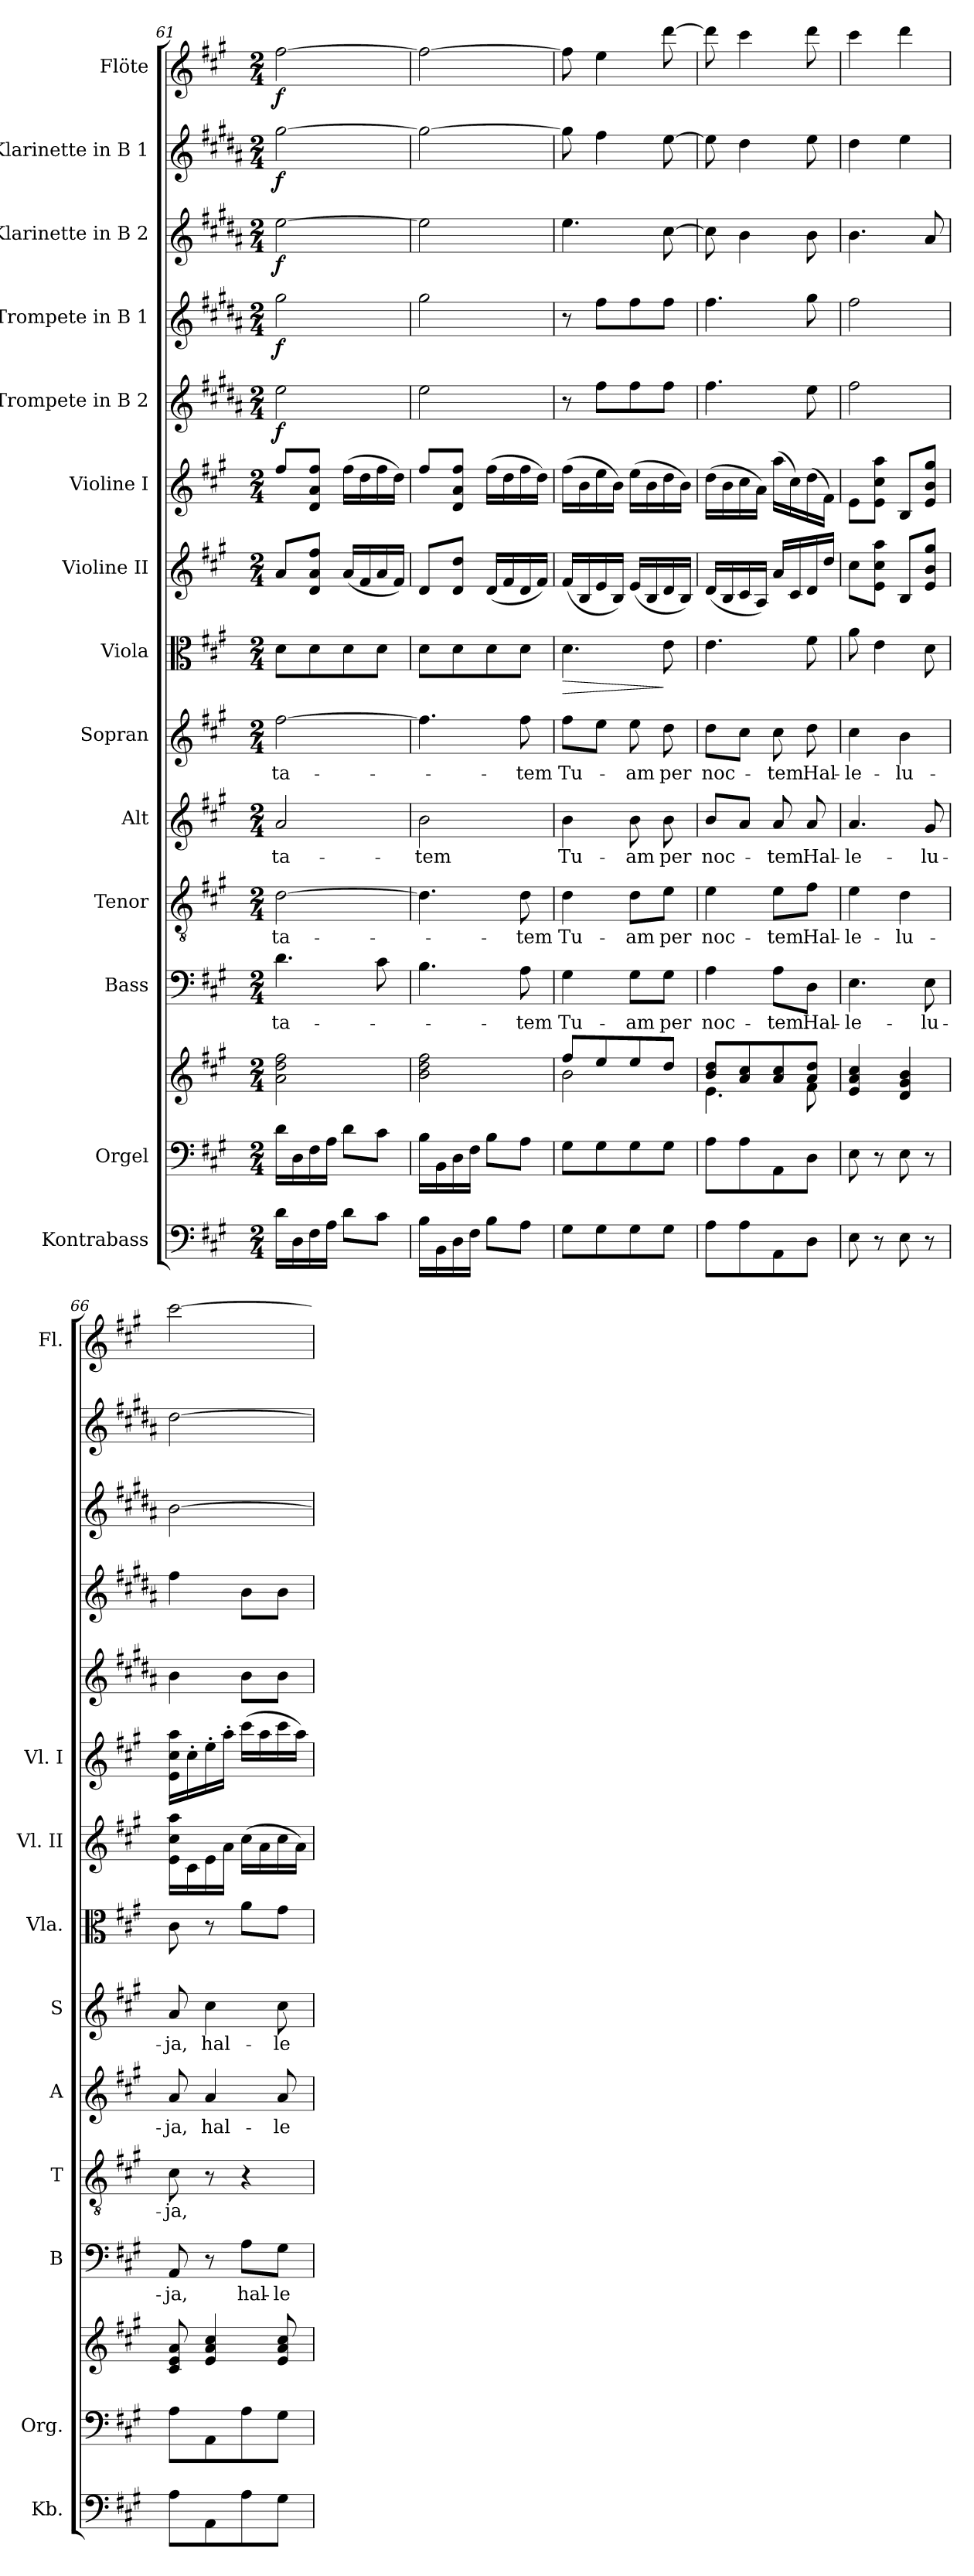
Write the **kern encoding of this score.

**kern	**kern	**kern	**kern	**text	**kern	**text	**kern	**text	**kern	**text	**kern	**dynam	**kern	**kern	**kern	**dynam	**kern	**dynam	**kern	**dynam	**kern	**dynam	**kern	**dynam
*part14	*part13	*part13	*part12	*part12	*part11	*part11	*part10	*part10	*part9	*part9	*part8	*part8	*part7	*part6	*part5	*part5	*part4	*part4	*part3	*part3	*part2	*part2	*part1	*part1
*staff15	*staff14	*staff13	*staff12	*staff12	*staff11	*staff11	*staff10	*staff10	*staff9	*staff9	*staff8	*staff8	*staff7	*staff6	*staff5	*staff5	*staff4	*staff4	*staff3	*staff3	*staff2	*staff2	*staff1	*staff1
*I"Kontrabass	*I"Orgel	*	*I"Bass	*	*I"Tenor	*	*I"Alt	*	*I"Sopran	*	*I"Viola	*	*I"Violine II	*I"Violine I	*I"Trompete in B 2	*	*I"Trompete in B 1	*	*I"Klarinette in B 2	*	*I"Klarinette in B 1	*	*I"Flöte	*
*I'Kb.	*I'Org.	*	*I'B	*	*I'T	*	*I'A	*	*I'S	*	*I'Vla.	*	*I'Vl. II	*I'Vl. I	*	*	*	*	*	*	*	*	*I'Fl.	*
*clefF4	*clefF4	*clefG2	*clefF4	*	*clefGv2	*	*clefG2	*	*clefG2	*	*clefC3	*	*clefG2	*clefG2	*clefG2	*	*clefG2	*	*clefG2	*	*clefG2	*	*clefG2	*
*ITrd7c12	*	*	*	*	*	*	*	*	*	*	*	*	*	*	*ITrd1c2	*	*ITrd1c2	*	*ITrd1c2	*	*ITrd1c2	*	*	*
*k[f#c#g#]	*k[f#c#g#]	*k[f#c#g#]	*k[f#c#g#]	*	*k[f#c#g#]	*	*k[f#c#g#]	*	*k[f#c#g#]	*	*k[f#c#g#]	*	*k[f#c#g#]	*k[f#c#g#]	*k[f#c#g#]	*	*k[f#c#g#]	*	*k[f#c#g#]	*	*k[f#c#g#]	*	*k[f#c#g#]	*
*A:	*A:	*A:	*A:	*	*A:	*	*A:	*	*A:	*	*A:	*	*A:	*A:	*A:	*	*A:	*	*A:	*	*A:	*	*A:	*
*M2/4	*M2/4	*M2/4	*M2/4	*	*M2/4	*	*M2/4	*	*M2/4	*	*M2/4	*	*M2/4	*M2/4	*M2/4	*	*M2/4	*	*M2/4	*	*M2/4	*	*M2/4	*
=61	=61	=61	=61	=61	=61	=61	=61	=61	=61	=61	=61	=61	=61	=61	=61	=61	=61	=61	=61	=61	=61	=61	=61	=61
!	!	!	!	!LO:LY:b	!	!LO:LY:b	!	!LO:LY:b	!	!LO:LY:b	!	!	!	!	!	!LO:DY:b	!	!LO:DY:b	!	!LO:DY:b	!	!LO:DY:b	!	!LO:DY:b
16D\LL	16d\LL	2a\ 2dd\ 2ff#\	4.d\	-ta-	[2d\	-ta-	2a/	-ta-	[2ff#\	-ta-	8d\L	.	8a/L	8ff#/L	2dd\	f	2ff#\	f	[2dd\	f	[2ff#\	f	[2ff#\	f
16DD\	16D\	.	.	.	.	.	.	.	.	.	.	.	.	.	.	.	.	.	.	.	.	.	.	.
16FF#\	16F#\	.	.	.	.	.	.	.	.	.	8d\	.	8d/ 8a/ 8ff#/J	8d/ 8a/ 8ff#/J	.	.	.	.	.	.	.	.	.	.
16AA\JJ	16A\JJ	.	.	.	.	.	.	.	.	.	.	.	.	.	.	.	.	.	.	.	.	.	.	.
8D\L	8d\L	.	.	.	.	.	.	.	.	.	8d\	.	(<16a/LL	(>16ff#\LL	.	.	.	.	.	.	.	.	.	.
.	.	.	.	.	.	.	.	.	.	.	.	.	16f#/	16dd\	.	.	.	.	.	.	.	.	.	.
8C#\J	8c#\J	.	8c#\	.	.	.	.	.	.	.	8d\J	.	16a/	16ff#\	.	.	.	.	.	.	.	.	.	.
.	.	.	.	.	.	.	.	.	.	.	.	.	16f#/JJ)	16dd\JJ)	.	.	.	.	.	.	.	.	.	.
=62	=62	=62	=62	=62	=62	=62	=62	=62	=62	=62	=62	=62	=62	=62	=62	=62	=62	=62	=62	=62	=62	=62	=62	=62
!	!	!	!	!	!	!	!	!LO:LY:b	!	!	!	!	!	!	!	!	!	!	!	!	!	!	!	!
16BB\LL	16B\LL	2b\ 2dd\ 2ff#\	4.B\	.	4.d\]	.	2b\	-tem	4.ff#\]	.	8d\L	.	8d/L	8ff#/L	2dd\	.	2ff#\	.	2dd\]	.	2ff#\_	.	2ff#\_	.
16BBB\	16BB\	.	.	.	.	.	.	.	.	.	.	.	.	.	.	.	.	.	.	.	.	.	.	.
16DD\	16D\	.	.	.	.	.	.	.	.	.	8d\	.	8d/ 8dd/J	8d/ 8a/ 8ff#/J	.	.	.	.	.	.	.	.	.	.
16FF#\JJ	16F#\JJ	.	.	.	.	.	.	.	.	.	.	.	.	.	.	.	.	.	.	.	.	.	.	.
8BB\L	8B\L	.	.	.	.	.	.	.	.	.	8d\	.	(<16d/LL	(>16ff#\LL	.	.	.	.	.	.	.	.	.	.
.	.	.	.	.	.	.	.	.	.	.	.	.	16f#/	16dd\	.	.	.	.	.	.	.	.	.	.
!	!	!	!	!LO:LY:b	!	!LO:LY:b	!	!	!	!LO:LY:b	!	!	!	!	!	!	!	!	!	!	!	!	!	!
8AA\J	8A\J	.	8A\	-tem	8d\	-tem	.	.	8ff#\	-tem	8d\J	.	16d/	16ff#\	.	.	.	.	.	.	.	.	.	.
.	.	.	.	.	.	.	.	.	.	.	.	.	16f#/JJ)	16dd\JJ)	.	.	.	.	.	.	.	.	.	.
=63	=63	=63	=63	=63	=63	=63	=63	=63	=63	=63	=63	=63	=63	=63	=63	=63	=63	=63	=63	=63	=63	=63	=63	=63
*	*	*^	*	*	*	*	*	*	*	*	*	*	*	*	*	*	*	*	*	*	*	*	*	*
!	!	!	!	!	!LO:LY:b	!	!LO:LY:b	!	!LO:LY:b	!	!LO:LY:b	!	!LO:HP:b	!	!	!	!	!	!	!	!	!	!	!	!
8GG#\L	8G#\L	8ff#/L	2b\	4G#\	Tu-	4d\	Tu-	4b\	Tu-	8ff#\L	Tu-	4.d\	>	(<16f#/LL	(>16ff#\LL	8r	.	8r	.	4.dd\	.	8ff#\]	.	8ff#\]	.
.	.	.	.	.	.	.	.	.	.	.	.	.	.	16B/	16b\	.	.	.	.	.	.	.	.	.	.
8GG#\	8G#\	8ee/	.	.	.	.	.	.	.	8ee\J	.	.	.	16e/	16ee\	8ee\L	.	8ee\L	.	.	.	4ee\	.	4ee\	.
.	.	.	.	.	.	.	.	.	.	.	.	.	.	16B/JJ)	16b\JJ)	.	.	.	.	.	.	.	.	.	.
!	!	!	!	!	!LO:LY:b	!	!LO:LY:b	!	!LO:LY:b	!	!LO:LY:b	!	!	!	!	!	!	!	!	!	!	!	!	!	!
8GG#\	8G#\	8ee/	.	8G#\L	-am	8d\L	-am	8b\	-am	8ee\	-am	.	.	(<16e/LL	(>16ee\LL	8ee\	.	8ee\	.	.	.	.	.	.	.
.	.	.	.	.	.	.	.	.	.	.	.	.	.	16B/	16b\	.	.	.	.	.	.	.	.	.	.
!	!	!	!	!	!LO:LY:b	!	!LO:LY:b	!	!LO:LY:b	!	!LO:LY:b	!	!	!	!	!	!	!	!	!	!	!	!	!	!
8GG#\J	8G#\J	8dd/J	.	8G#\J	per	8e\J	per	8b\	per	8dd\	per	8e\	]	16d/	16dd\	8ee\J	.	8ee\J	.	[8b\	.	[8dd\	.	[8ddd\	.
.	.	.	.	.	.	.	.	.	.	.	.	.	.	16B/JJ)	16b\JJ)	.	.	.	.	.	.	.	.	.	.
!!LO:PB:g=z
=64	=64	=64	=64	=64	=64	=64	=64	=64	=64	=64	=64	=64	=64	=64	=64	=64	=64	=64	=64	=64	=64	=64	=64	=64	=64
!	!	!	!	!	!LO:LY:b	!	!LO:LY:b	!	!LO:LY:b	!	!LO:LY:b	!	!	!	!	!	!	!	!	!	!	!	!	!	!
8AA\L	8A\L	8b/ 8dd/L	4.e\	4A\	noc-	4e\	noc-	8b/L	noc-	8dd\L	noc-	4.e\	.	(<16d/LL	(>16dd\LL	4.ee\	.	4.ee\	.	8b\]	.	8dd\]	.	8ddd\]	.
.	.	.	.	.	.	.	.	.	.	.	.	.	.	16B/	16b\	.	.	.	.	.	.	.	.	.	.
8AA\	8A\	8a/ 8cc#/	.	.	.	.	.	8a/J	.	8cc#\J	.	.	.	16c#/	16cc#\	.	.	.	.	4a\	.	4cc#\	.	4ccc#\	.
.	.	.	.	.	.	.	.	.	.	.	.	.	.	16A/JJ)	16a\JJ)	.	.	.	.	.	.	.	.	.	.
!	!	!	!	!	!LO:LY:b	!	!LO:LY:b	!	!LO:LY:b	!	!LO:LY:b	!	!	!	!	!	!	!	!	!	!	!	!	!	!
8AAA\	8AA\	8a/ 8cc#/	.	8A\L	-tem.	8e\L	-tem.	8a/	-tem.	8cc#\	-tem.	.	.	16a/LL	(>16aa\LL	.	.	.	.	.	.	.	.	.	.
.	.	.	.	.	.	.	.	.	.	.	.	.	.	16c#/	16cc#\)	.	.	.	.	.	.	.	.	.	.
!	!	!	!	!	!LO:LY:b	!	!LO:LY:b	!	!LO:LY:b	!	!LO:LY:b	!	!	!	!	!	!	!	!	!	!	!	!	!	!
8DD\J	8D\J	8a/ 8dd/J	8f#\	8D\J	Hal-	8f#\J	Hal-	8a/	Hal-	8dd\	Hal-	8f#\	.	16d/	(>16dd\	8dd\	.	8ff#\	.	8a\	.	8dd\	.	8ddd\	.
.	.	.	.	.	.	.	.	.	.	.	.	.	.	16dd/JJ	16f#\JJ)	.	.	.	.	.	.	.	.	.	.
*	*	*v	*v	*	*	*	*	*	*	*	*	*	*	*	*	*	*	*	*	*	*	*	*	*	*
=65	=65	=65	=65	=65	=65	=65	=65	=65	=65	=65	=65	=65	=65	=65	=65	=65	=65	=65	=65	=65	=65	=65	=65	=65
!	!	!	!	!LO:LY:b	!	!LO:LY:b	!	!LO:LY:b	!	!LO:LY:b	!	!	!	!	!	!	!	!	!	!	!	!	!	!
8EE\	8E\	4e/ 4a/ 4cc#/	4.E\	-le-	4e\	-le-	4.a/	-le-	4cc#\	-le-	8a\	.	8cc#\L	8e\L	2ee\	.	2ee\	.	4.a\	.	4cc#\	.	4ccc#\	.
8r	8r	.	.	.	.	.	.	.	.	.	4e\	.	8e\ 8cc#\ 8aa\J	8e\ 8cc#\ 8aa\J	.	.	.	.	.	.	.	.	.	.
!	!	!	!	!	!	!LO:LY:b	!	!	!	!LO:LY:b	!	!	!	!	!	!	!	!	!	!	!	!	!	!
8EE\	8E\	4d/ 4g#/ 4b/	.	.	4d\	-lu-	.	.	4b\	-lu-	.	.	8B/L	8B/L	.	.	.	.	.	.	4dd\	.	4ddd\	.
!	!	!	!	!LO:LY:b	!	!	!	!LO:LY:b	!	!	!	!	!	!	!	!	!	!	!	!	!	!	!	!
8r	8r	.	8E\	-lu-	.	.	8g#/	-lu-	.	.	8d\	.	8e/ 8b/ 8gg#/J	8e/ 8b/ 8gg#/J	.	.	.	.	8g#/	.	.	.	.	.
=66	=66	=66	=66	=66	=66	=66	=66	=66	=66	=66	=66	=66	=66	=66	=66	=66	=66	=66	=66	=66	=66	=66	=66	=66
!	!	!	!	!LO:LY:b	!	!LO:LY:b	!	!LO:LY:b	!	!LO:LY:b	!	!	!	!	!	!	!	!	!	!	!	!	!	!
8AA\L	8A\L	8c#/ 8e/ 8a/	8AA/	-ja,	8c#\	-ja,	8a/	-ja,	8a/	-ja,	8c#\	.	16e\ 16cc#\ 16aa\LL	16e\ 16cc#\ 16aa\LL	4a\	.	4ee\	.	[2a\	.	[2cc#\	.	[2ccc#\	.
.	.	.	.	.	.	.	.	.	.	.	.	.	16c#\	16cc#'>\	.	.	.	.	.	.	.	.	.	.
!	!	!	!	!	!	!	!	!LO:LY:b	!	!LO:LY:b	!	!	!	!	!	!	!	!	!	!	!	!	!	!
8AAA\	8AA\	4e/ 4a/ 4cc#/	8r	.	8r	.	4a/	hal-	4cc#\	hal-	8r	.	16e\	16ee'>\	.	.	.	.	.	.	.	.	.	.
.	.	.	.	.	.	.	.	.	.	.	.	.	16a\JJ	16aa'>\JJ	.	.	.	.	.	.	.	.	.	.
!	!	!	!	!LO:LY:b	!	!	!	!	!	!	!	!	!	!	!	!	!	!	!	!	!	!	!	!
8AA\	8A\	.	8A\L	hal-	4r	.	.	.	.	.	8a\L	.	(>16cc#\LL	(>16ccc#\LL	8a\L	.	8a\L	.	.	.	.	.	.	.
.	.	.	.	.	.	.	.	.	.	.	.	.	16a\	16aa\	.	.	.	.	.	.	.	.	.	.
!	!	!	!	!LO:LY:b	!	!	!	!LO:LY:b	!	!LO:LY:b	!	!	!	!	!	!	!	!	!	!	!	!	!	!
8GG#\J	8G#\J	8e/ 8a/ 8cc#/	8G#\J	-le-	.	.	8a/	-le-	8cc#\	-le-	8g#\J	.	16cc#\	16ccc#\	8a\J	.	8a\J	.	.	.	.	.	.	.
.	.	.	.	.	.	.	.	.	.	.	.	.	16a\JJ)	16aa\JJ)	.	.	.	.	.	.	.	.	.	.
=	=	=	=	=	=	=	=	=	=	=	=	=	=	=	=	=	=	=	=	=	=	=	=	=
*-	*-	*-	*-	*-	*-	*-	*-	*-	*-	*-	*-	*-	*-	*-	*-	*-	*-	*-	*-	*-	*-	*-	*-	*-
